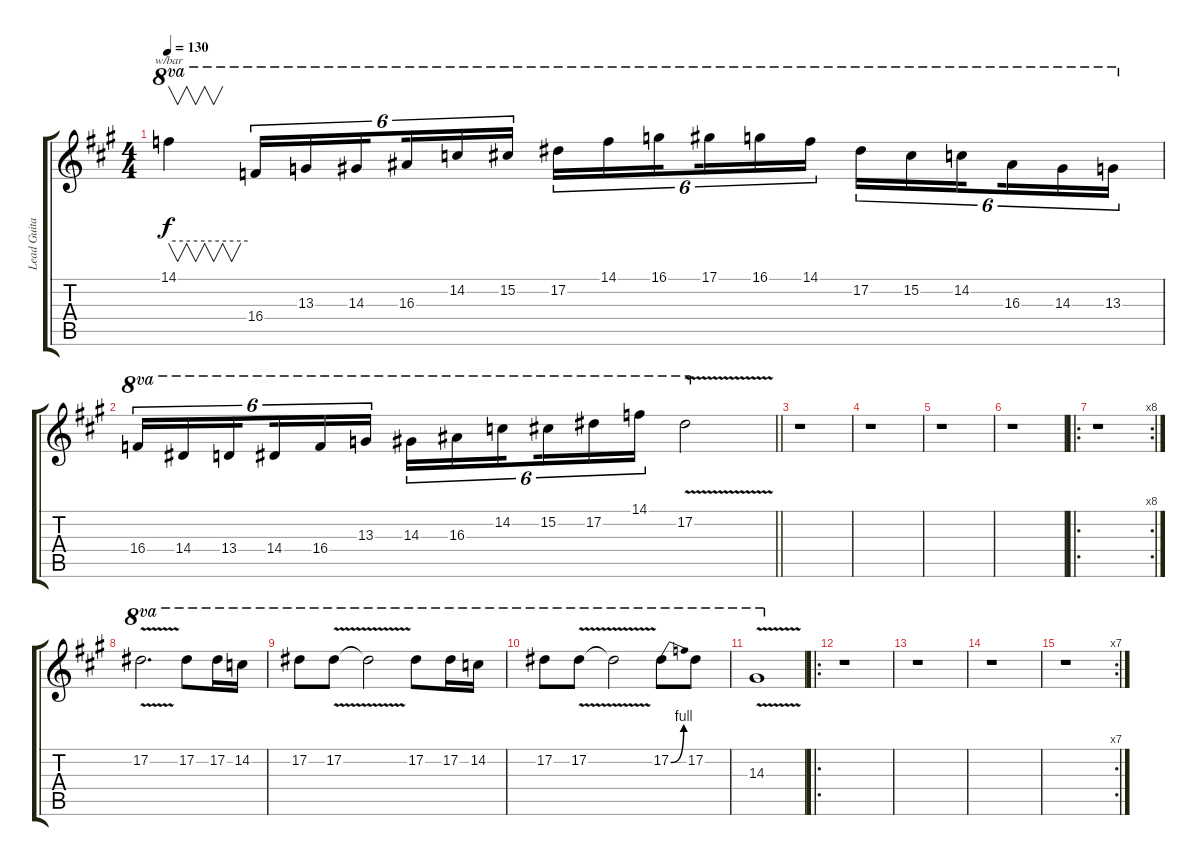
\track ("Lead Guitar" "Lead Guita") {instrument overdrivenguitar}
\staff {score tabs}
\tuning (Eb4 Bb3 Gb3 Db3 Ab2 Eb2) {hide}
\ts (4 4)
\tempo 130
\clef g2
\ks a
14.1.4{v tbe (hold default 0 0 60 0) ot 8va dy f} 16.4.16{tu (6 4) ot 8va} 13.3.16{tu (6 4) ot 8va} 14.3.16{tu (6 4) ot 8va beam splitsecondary} 16.3.16{tu (6 4) ot 8va} 14.2.16{tu (6 4) ot 8va} 15.2.16{tu (6 4) ot 8va} 17.2.16{tu (6 4) ot 8va} 14.1.16{tu (6 4) ot 8va} 16.1.16{tu (6 4) ot 8va beam splitsecondary} 17.1.16{tu (6 4) ot 8va} 16.1.16{tu (6 4) ot 8va} 14.1.16{tu (6 4) ot 8va} 17.2.16{tu (6 4) ot 8va} 15.2.16{tu (6 4) ot 8va} 14.2.16{tu (6 4) ot 8va beam splitsecondary} 16.3.16{tu (6 4) ot 8va} 14.3.16{tu (6 4) ot 8va} 13.3.16{tu (6 4) ot 8va} |
\barLineRight lightlight
16.4.16{tu (6 4) ot 8va} 14.4.16{tu (6 4) ot 8va} 13.4.16{tu (6 4) ot 8va beam splitsecondary} 14.4.16{tu (6 4) ot 8va} 16.4.16{tu (6 4) ot 8va} 13.3.16{tu (6 4) ot 8va} 14.3.16{tu (6 4) ot 8va} 16.3.16{tu (6 4) ot 8va} 14.2.16{tu (6 4) ot 8va beam splitsecondary} 15.2.16{tu (6 4) ot 8va} 17.2.16{tu (6 4) ot 8va} 14.1.16{tu (6 4) ot 8va} 17.2{v}.2{ot 8va} |
r.1 |
r.1 |
r.1 |
r.1 |
\ro
\rc 8
r.1 |
17.2{v}.2{d ot 8va} 17.2.8{ot 8va} 17.2.16{ot 8va} 14.2.16{ot 8va} |
17.2.8{ot 8va} 17.2{v}.8{ot 8va} 17.2{v t}.2{ot 8va} 17.2.8{ot 8va} 17.2.16{ot 8va} 14.2.16{ot 8va} |
17.2.8{ot 8va} 17.2{v}.8{ot 8va} 17.2{v t}.2{ot 8va} 17.2{be (bend 0 0 60 4)}.8{ot 8va} 17.2.8{ot 8va} |
14.3{v}.1{ot 8va} |
\ro
r.1 |
r.1 |
r.1 |
\rc 7
r.1
